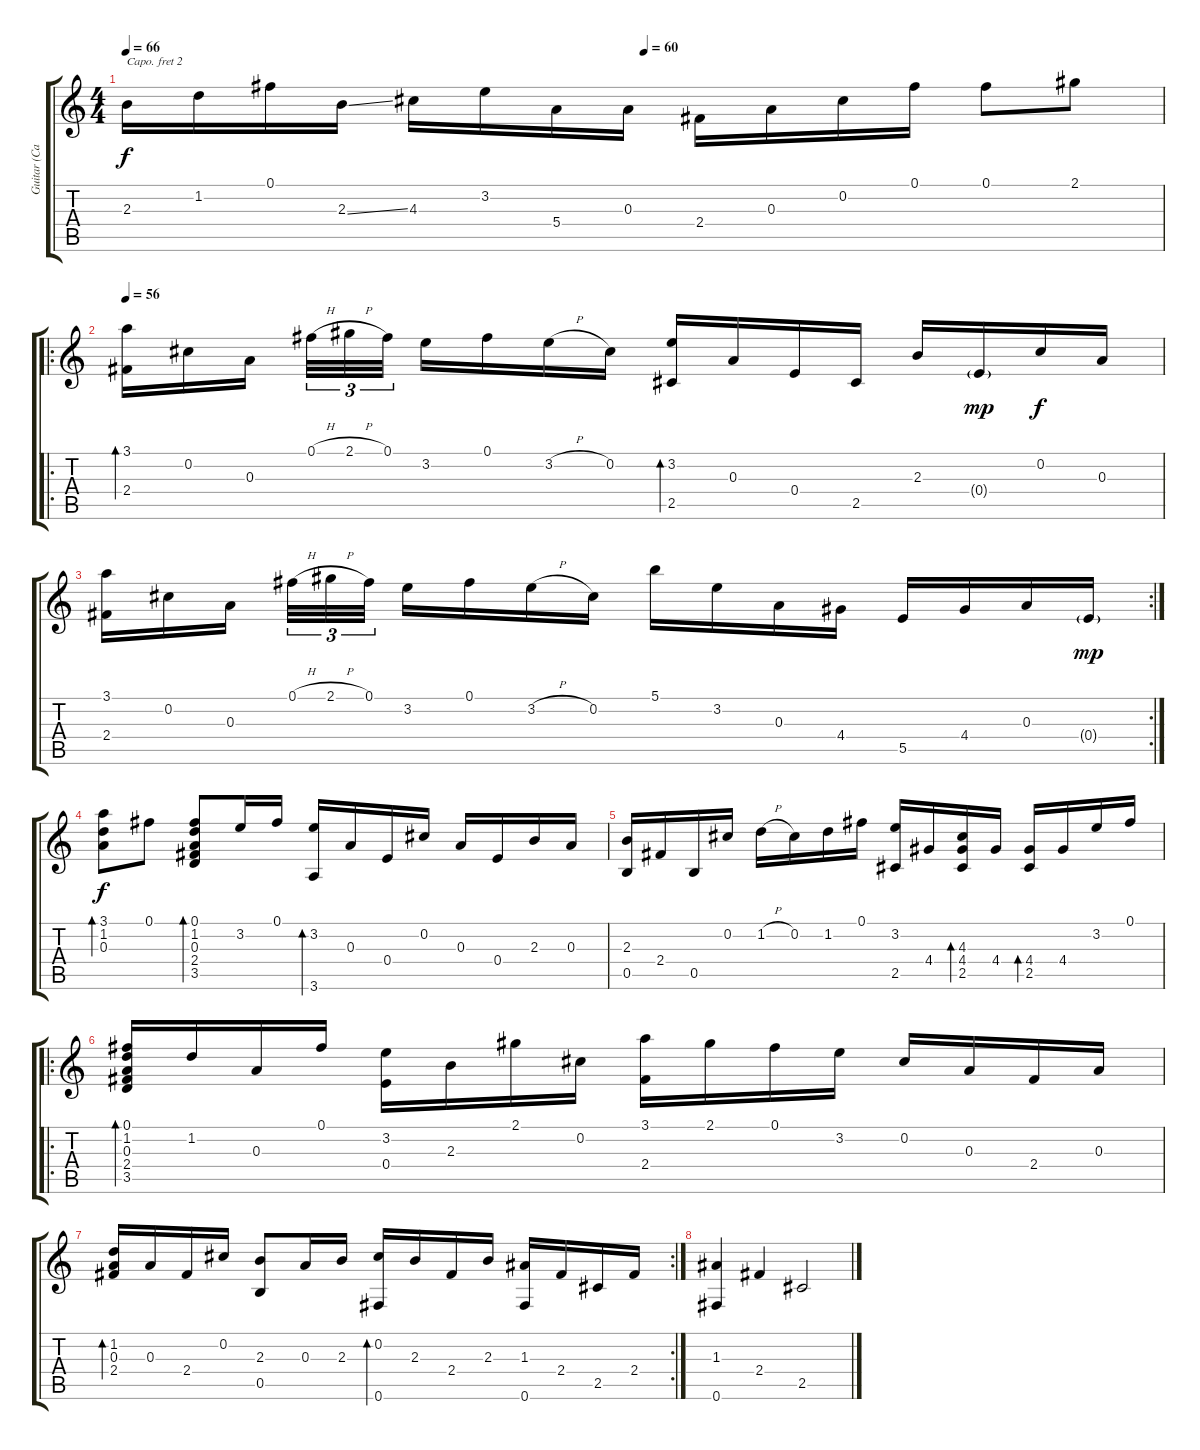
\track ("Guitar (Capo 2nd)" "Guitar (Ca") {instrument acousticguitarsteel}
\staff {score tabs}
\capo 2
\tuning (E4 B3 G3 D3 A2 E2) {hide}
\ts (4 4)
\tempo 66
\tempo (60 0.5)
\clef g2
\ks c
2.3.16{dy f} 1.2.16 0.1.16 2.3{ss}.16 4.3.16 3.2.16 5.4.16 0.3.16 2.4.16 0.3.16 0.2.16 0.1.16 0.1.8 2.1.8 |
\ro
\tempo 56
(3.1 2.4).16{bd 120} 0.2.16 0.3.16 0.1{h}.32{tu (3 2)} 2.1{h}.32{tu (3 2)} 0.1.32{tu (3 2)} 3.2.16 0.1.16 3.2{h}.16 0.2.16 (3.2 2.5).16{bd 120} 0.3.16 0.4.16 2.5.16 2.3.16 0.4{g}.16{dy mp} 0.2.16{dy f} 0.3.16 |
\rc 2
(3.1 2.4).16 0.2.16 0.3.16 0.1{h}.32{tu (3 2)} 2.1{h}.32{tu (3 2)} 0.1.32{tu (3 2)} 3.2.16 0.1.16 3.2{h}.16 0.2.16 5.1.16 3.2.16 0.3.16 4.4.16 5.5.16 4.4.16 0.3.16 0.4{g}.16{dy mp} |
(3.1 1.2 0.3).8{bd 120 dy f} 0.1.8 (0.1 1.2 0.3 2.4 3.5).8{bd 120} 3.2.16 0.1.16 (3.2 3.6).16{bd 120} 0.3.16 0.4.16 0.2.16 0.3.16 0.4.16 2.3.16 0.3.16 |
(2.3 0.5).16 2.4.16 0.5.16 0.2.16 1.2{h}.16 0.2.16 1.2.16 0.1.16 (3.2 2.5).16 4.4.16 (4.3 4.4 2.5).16{bd 120} 4.4.16 (4.4 2.5).16{bd 120} 4.4.16 3.2.16 0.1.16 |
\ro
(0.1 1.2 0.3 2.4 3.5).16{bd 120} 1.2.16 0.3.16 0.1.16 (3.2 0.4).16 2.3.16 2.1.16 0.2.16 (3.1 2.4).16 2.1.16 0.1.16 3.2.16 0.2.16 0.3.16 2.4.16 0.3.16 |
\rc 2
(1.2 0.3 2.4).16{bd 120} 0.3.16 2.4.16 0.2.16 (2.3 0.5).8 0.3.16 2.3.16 (0.2 0.6).16{bd 120} 2.3.16 2.4.16 2.3.16 (1.3 0.6).16 2.4.16 2.5.16 2.4.16 |
(1.3 0.6).4 2.4.4 2.5.2
